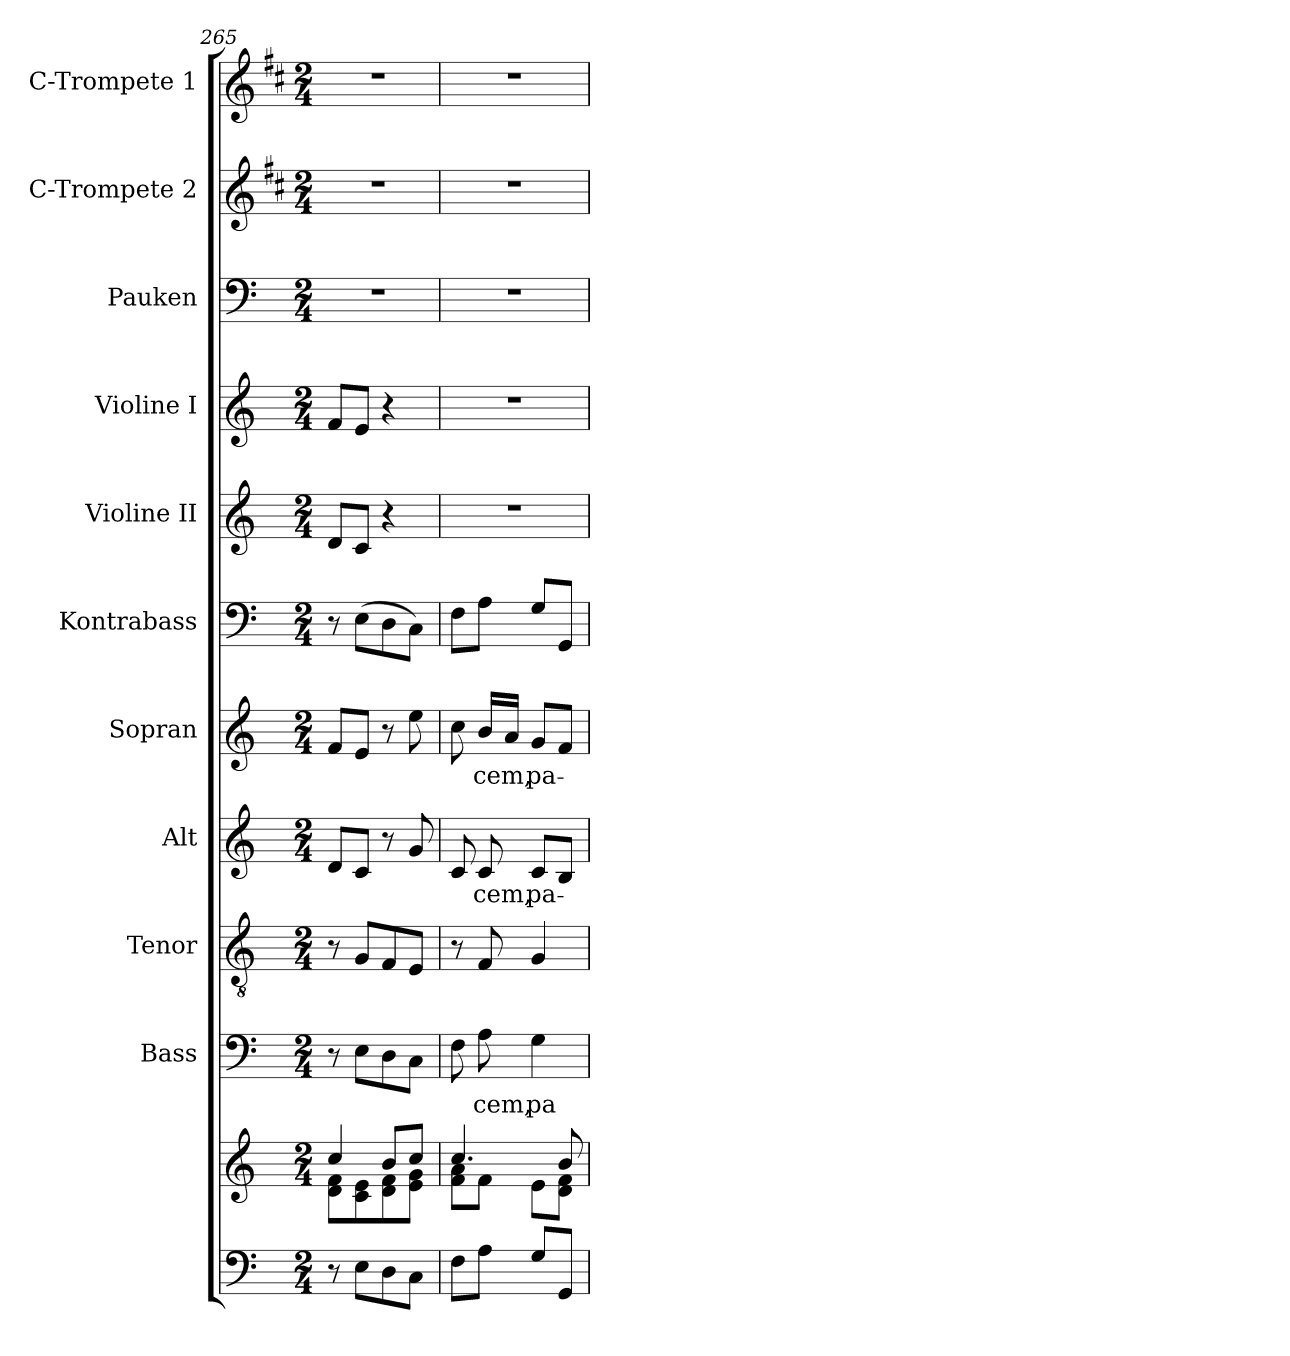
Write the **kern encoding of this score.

**kern	**kern	**kern	**text	**kern	**kern	**text	**kern	**text	**kern	**kern	**kern	**kern	**kern	**kern
*part11	*part11	*part10	*part10	*part9	*part8	*part8	*part7	*part7	*part6	*part5	*part4	*part3	*part2	*part1
*staff12	*staff11	*staff10	*staff10	*staff9	*staff8	*staff8	*staff7	*staff7	*staff6	*staff5	*staff4	*staff3	*staff2	*staff1
*	*	*I"Bass	*	*I"Tenor	*I"Alt	*	*I"Sopran	*	*I"Kontrabass	*I"Violine II	*I"Violine I	*I"Pauken	*I"C-Trompete 2	*I"C-Trompete 1
*	*	*I'B.	*	*I'T.	*I'A.	*	*I'S.	*	*I'Kb.	*I'Vl. II	*I'Vl. I	*I'Pk.	*I'C Trp. 2	*I'C Trp. 1
*clefF4	*clefG2	*clefF4	*	*clefGv2	*clefG2	*	*clefG2	*	*clefF4	*clefG2	*clefG2	*clefF4	*clefG2	*clefG2
*	*	*	*	*	*	*	*	*	*ITrd7c12	*	*	*	*ITrd1c2	*ITrd1c2
*k[]	*k[]	*k[]	*	*k[]	*k[]	*	*k[]	*	*k[]	*k[]	*k[]	*k[]	*k[]	*k[]
*C:	*C:	*C:	*	*C:	*C:	*	*C:	*	*C:	*C:	*C:	*C:	*C:	*C:
*M2/4	*M2/4	*M2/4	*	*M2/4	*M2/4	*	*M2/4	*	*M2/4	*M2/4	*M2/4	*M2/4	*M2/4	*M2/4
=265	=265	=265	=265	=265	=265	=265	=265	=265	=265	=265	=265	=265	=265	=265
*	*^	*	*	*	*	*	*	*	*	*	*	*	*	*
8r	4cc/	8d\ 8f\L	8r	.	8r	8d/L	.	8f/L	.	8r	8d/L	8f/L	2r	2r	2r
8E\L	.	8c\ 8e\	8E\L	.	8G/L	8c/J	.	8e/J	.	(>8EE\L	8c/J	8e/J	.	.	.
8D\	8b/L	8d\ 8f\	8D\	.	8F/	8r	.	8r	.	8DD\	4r	4r	.	.	.
8C\J	8cc/J	8e\ 8g\J	8C\J	.	8E/J	8g/	.	8ee\	.	8CC\J)	.	.	.	.	.
=266	=266	=266	=266	=266	=266	=266	=266	=266	=266	=266	=266	=266	=266	=266	=266
8F\L	4.cc/	8f\ 8a\L	8F\	.	8r	8c/	.	8cc\	.	8FF\L	2r	2r	2r	2r	2r
!	!	!	!	!LO:LY:b	!	!	!LO:LY:b	!	!LO:LY:b	!	!	!	!	!	!
8A\J	.	8f\J	8A\	-cem,	8F/	8c/	-cem,	16b/LL	-cem,	8AA\J	.	.	.	.	.
.	.	.	.	.	.	.	.	16a/JJ	.	.	.	.	.	.	.
!	!	!	!	!LO:LY:b	!	!	!LO:LY:b	!	!LO:LY:b	!	!	!	!	!	!
8G/L	.	8e\L	4G\	pa-	4G/	8c/L	pa-	8g/L	pa-	8GG/L	.	.	.	.	.
8GG/J	8b/	8d\ 8f\J	.	.	.	8B/J	.	8f/J	.	8GGG/J	.	.	.	.	.
*	*v	*v	*	*	*	*	*	*	*	*	*	*	*	*	*
=	=	=	=	=	=	=	=	=	=	=	=	=	=	=
*-	*-	*-	*-	*-	*-	*-	*-	*-	*-	*-	*-	*-	*-	*-
